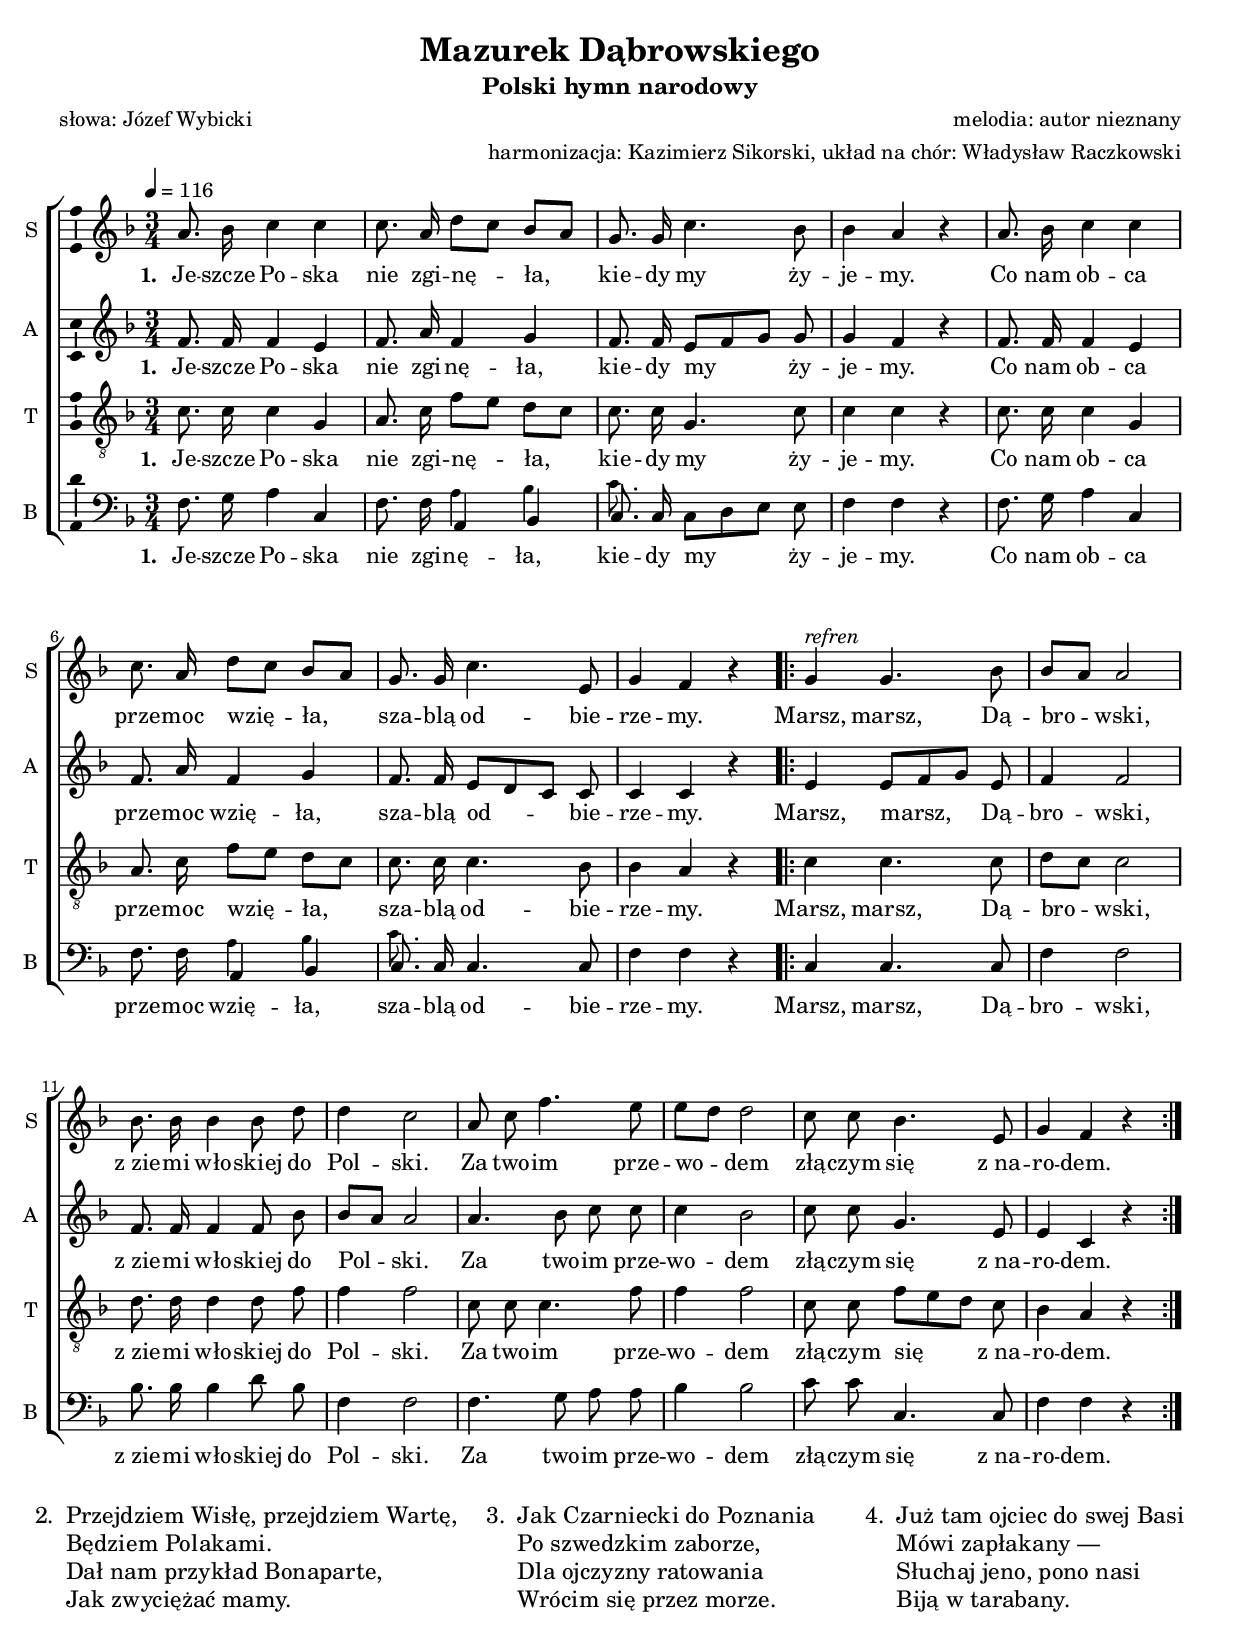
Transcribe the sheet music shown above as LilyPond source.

\version "2.12.3"
\pointAndClickOff
\header	{
  title = "Mazurek Dąbrowskiego"
  subtitle = "Polski hymn narodowy"
  poet = "słowa: Józef Wybicki"
  composer = "melodia: autor nieznany"
  arranger = "harmonizacja: Kazimierz Sikorski, układ na chór: Władysław Raczkowski"
}
commonprops = {
  \autoBeamOff
  \tempo 4=116
  \key f \major
  \time 3/4
}
\paper {
  page-count = #1
  system-system-spacing #'basic-distance = #17
}
#(set-global-staff-size 18)
%--------------------------------MELODY--------------------------------
sopranomelody =	\relative c'' {
  a8. bes16 c4  c4 | c8. a16 d8[ c8] bes8[ a8] |
  g8. g16 c4. bes8 | bes4 a4 r4 |
  a8. bes16 c4  c4 | c8. a16 d8[ c8] bes8[ a8] |
  g8. g16 c4. e,8 | g4 f4 r4 |
  \repeat volta 2 {
    g4^\markup { \italic refren } g4. bes8 | bes8[ a8] a2 |
    bes8. bes16 bes4 bes8 d8 | d4 c2 |
    a8 c8 f4. e8 | e8[ d8] d2 |
    c8 c8 bes4. e,8 | g4 f4 r4
  }
}
altomelody = \relative f' {
  f8. f16 f4 e4 | f8. a16 f4 g4 |
  f8. f16 e8[ f8 g8] g8 | g4 f4 r4 |
  f8. f16 f4 e4 | f8. a16 f4 g4 |
  f8. f16 e8[ d8 c8] c8 | c4 c4 r4 |
  \repeat volta 2 {
    e4 e8[ f8 g8] e8 | f4 f2 |
    f8. f16 f4 f8 bes8 | bes8[ a8] a2 |
    a4. bes8 c8 c8 | c4 bes2 |
    c8 c8 g4. e8 | e4 c4 r4
  }
}
tenormelody = \relative c' {
  c8. c16 c4 g4 | a8. c16 f8[ e8] d8[ c8] |
  c8. c16 g4. c8 | c4 c4 r4 |
  c8. c16 c4 g4 | a8. c16 f8[ e8] d8[ c8] |
  c8. c16 c4. bes8 | bes4 a4 r4 |
  \repeat volta 2 {
    c4 c4. c8 | d8[ c8] c2 |
    d8. d16 d4 d8 f8 | 	f4 f2 |
    c8 c8 c4. f8 | f4 f2 |
    c8 c8 f8[ e8 d8] c8 | bes4 a4 r4
  }
}
bassmelody = \relative f {
  f8. g16 a4 c,4 | f8. f16
  <<
    {
      % alternatywna oktawa
      \voiceTwo
      \set fontSize = #-2
      a4 bes c8.
      \unset fontSize
    }
    \new Voice {
      \voiceOne
      a,4 bes c8.
    }
  >>
  \oneVoice
  c16 c8[ d8 e8] e8 | f4 f4 r4 |
  f8. g16 a4 c,4 | f8. f16
  <<
    {
      % alternatywna oktawa
      \voiceTwo
      \set fontSize = #-2
      a4 bes c8.
      \unset fontSize
    }
    \new Voice {
      \voiceOne
      a,4 bes c8.
    }
  >>
  \oneVoice
  c16 c4. c8 | f4 f4 r4 |
  \repeat volta 2 {
    c4 c4. c8 | f4 f2 |
    bes8. bes16 bes4 d8 bes8 | f4 f2 |
    f4. g8 a8 a8 | bes4 bes2 |
    c8 c8 c,4. c8 | f4 f4 r4
  }
}
akordy = \chordmode {

}
%--------------------------------LYRICS--------------------------------
text =  \lyricmode {
  \set stanza = "1. "       % pierwsza zwrotka i refren
  Je -- szcze Po -- ska |	nie zgi -- nę -- ła, |
  kie -- dy my ży -- | je -- my. |
  Co nam ob -- ca | prze -- moc wzię -- ła, |
  sza -- blą od -- bie -- | rze -- my. |
  % refren
  Marsz, marsz, Dą -- | bro -- wski, |
  z_zie -- mi wło -- skiej do | Pol -- ski. |
  Za two -- im prze -- | wo -- dem |
  złą -- czym się z_na -- | ro -- dem.
}
stanzas = \markup {
  \fill-line {
    \large {
      \hspace #0.1
      \line {
        "2. "
        \column	{
          "Przejdziem Wisłę, przejdziem Wartę,"
          "Będziem Polakami."
          "Dał nam przykład Bonaparte,"
          "Jak zwyciężać mamy."
        }
      }
      \hspace #0.1
      \line {
        "3. "
        \column {
          "Jak Czarniecki do Poznania"
          "Po szwedzkim zaborze,"
          "Dla ojczyzny ratowania"
          "Wrócim się przez morze."
        }
      }
      \hspace #0.1
      \line {
        "4. "
        \column {
          "Już tam ojciec do swej Basi"
          "Mówi zapłakany —"
          "Słuchaj jeno, pono nasi"
          "Biją w tarabany."
        }
      }
      \hspace #0.1
    }
  }
}
%--------------------------------ALL-FILE VARIABLE--------------------------------

fourstaveschoir = {
  \new ChoirStaff <<
    \new ChordNames { \germanChords \akordy }
    \new Staff = soprano {
      \clef treble
      \set Staff.instrumentName = "S "
      \set Staff.shortInstrumentName = "S "
      \new Voice = soprano {
        \commonprops
        \set Voice.midiInstrument = "clarinet"
        \sopranomelody
      }
    }
    \new Lyrics = sopranolyrics \lyricsto soprano \text

    \new Staff = alto {
      \clef treble
      \set Staff.instrumentName = "A "
      \set Staff.shortInstrumentName = "A "
      \new Voice = alto {
        \commonprops
        \set Voice.midiInstrument = "english horn"
        \altomelody
      }
    }
    \new Lyrics = altolyrics \lyricsto alto \text

    \new Staff = tenor {
      \clef "treble_8"
      \set Staff.instrumentName = "T "
      \set Staff.shortInstrumentName = "T "
      \new Voice = tenor {
        \commonprops
        \set Voice.midiInstrument = "english horn"
        \tenormelody
      }
    }
    \new Lyrics = tenorlyrics \lyricsto tenor \text

    \new Staff = bass {
      \clef bass
      \set Staff.instrumentName = "B "
      \set Staff.shortInstrumentName = "B "
      \new Voice = bass {
        \commonprops
        \set Voice.midiInstrument = "clarinet"
        \bassmelody
      }
    }
    \new Lyrics = basslyrics \lyricsto bass \text
  >>
}

%---------------------------------MIDI---------------------------------
\score {
  \unfoldRepeats \fourstaveschoir
  \midi {
    \context {
      \Staff \remove "Staff_performer"
    }
    \context {
      \Voice
      \consists "Staff_performer"
      \remove "Dynamic_performer"
    }
  }
}

%--------------------------------LAYOUT--------------------------------
\score {
  \fourstaveschoir
  \layout {
    indent = 0\cm
    \context {
      \Staff \consists "Ambitus_engraver"
    }
  }
}

\stanzas
